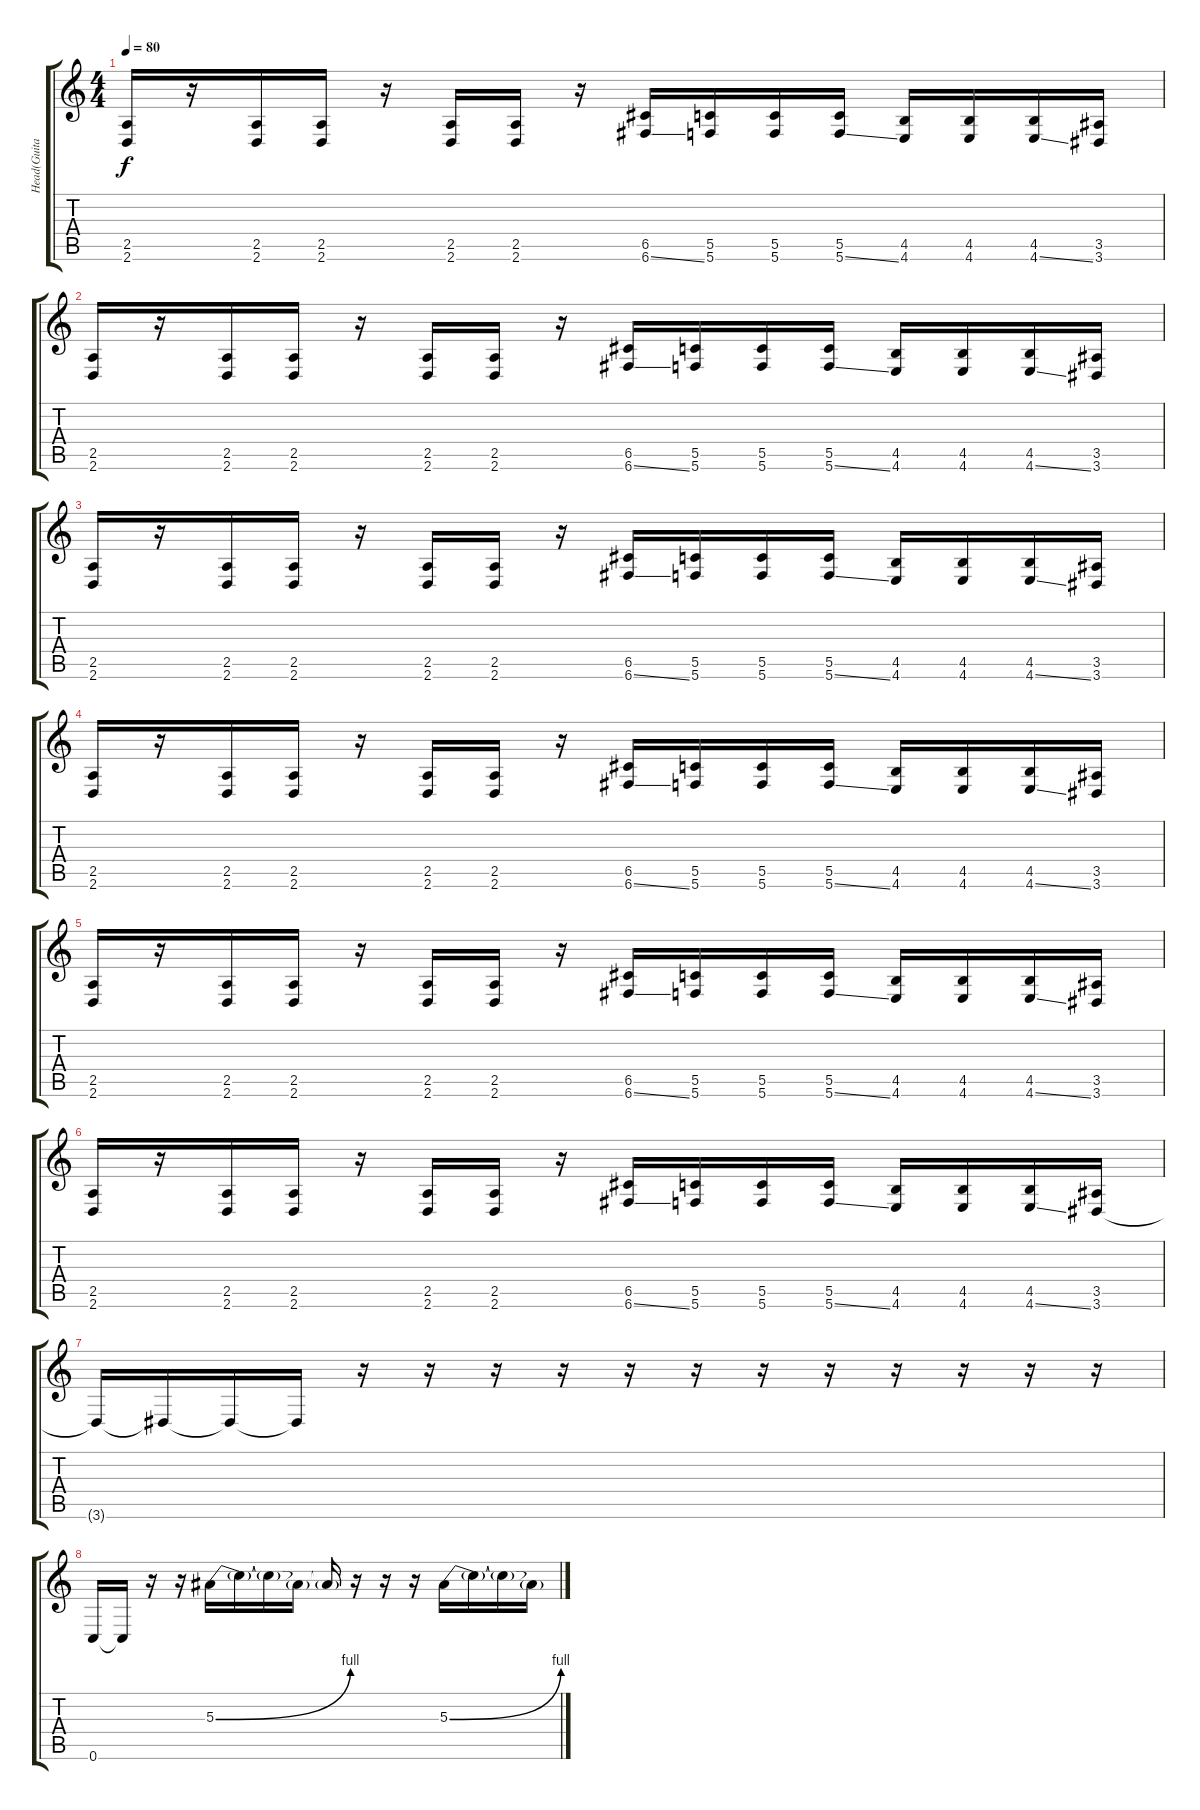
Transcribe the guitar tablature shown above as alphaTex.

\track ("Head(Guitar Lead)" "Head(Guita") {instrument distortionguitar}
\staff {score tabs}
\tuning (D4 A3 F3 C3 G2 C2) {hide}
\ts (4 4)
\tempo 80
\clef g2
\ks c
(2.5 2.6).16{dy f} r.16 (2.5 2.6).16 (2.5 2.6).16 r.16 (2.5 2.6).16 (2.5 2.6).16 r.16 (6.5 6.6{ss}).16 (5.5 5.6).16 (5.5 5.6).16 (5.5 5.6{ss}).16 (4.5 4.6).16 (4.5 4.6).16 (4.5 4.6{ss}).16 (3.5 3.6).16 |
(2.5 2.6).16 r.16 (2.5 2.6).16 (2.5 2.6).16 r.16 (2.5 2.6).16 (2.5 2.6).16 r.16 (6.5 6.6{ss}).16 (5.5 5.6).16 (5.5 5.6).16 (5.5 5.6{ss}).16 (4.5 4.6).16 (4.5 4.6).16 (4.5 4.6{ss}).16 (3.5 3.6).16 |
(2.5 2.6).16 r.16 (2.5 2.6).16 (2.5 2.6).16 r.16 (2.5 2.6).16 (2.5 2.6).16 r.16 (6.5 6.6{ss}).16 (5.5 5.6).16 (5.5 5.6).16 (5.5 5.6{ss}).16 (4.5 4.6).16 (4.5 4.6).16 (4.5 4.6{ss}).16 (3.5 3.6).16 |
(2.5 2.6).16 r.16 (2.5 2.6).16 (2.5 2.6).16 r.16 (2.5 2.6).16 (2.5 2.6).16 r.16 (6.5 6.6{ss}).16 (5.5 5.6).16 (5.5 5.6).16 (5.5 5.6{ss}).16 (4.5 4.6).16 (4.5 4.6).16 (4.5 4.6{ss}).16 (3.5 3.6).16 |
(2.5 2.6).16 r.16 (2.5 2.6).16 (2.5 2.6).16 r.16 (2.5 2.6).16 (2.5 2.6).16 r.16 (6.5 6.6{ss}).16 (5.5 5.6).16 (5.5 5.6).16 (5.5 5.6{ss}).16 (4.5 4.6).16 (4.5 4.6).16 (4.5 4.6{ss}).16 (3.5 3.6).16 |
(2.5 2.6).16 r.16 (2.5 2.6).16 (2.5 2.6).16 r.16 (2.5 2.6).16 (2.5 2.6).16 r.16 (6.5 6.6{ss}).16 (5.5 5.6).16 (5.5 5.6).16 (5.5 5.6{ss}).16 (4.5 4.6).16 (4.5 4.6).16 (4.5 4.6{ss}).16 (3.5 3.6).16 |
3.6{t}.16 3.6{t}.16 3.6{t}.16 3.6{t}.16 r.16 r.16 r.16 r.16 r.16 r.16 r.16 r.16 r.16 r.16 r.16 r.16 |
0.6.16 0.6{t}.16 r.16 r.16 5.3{be (bend 0 0 60 4)}.16 5.3{t}.16 5.3{t}.16 5.3{t}.16 5.3{t}.16 r.16 r.16 r.16 5.3{be (bend 0 0 60 4)}.16 5.3{t}.16 5.3{t}.16 5.3{t}.16
